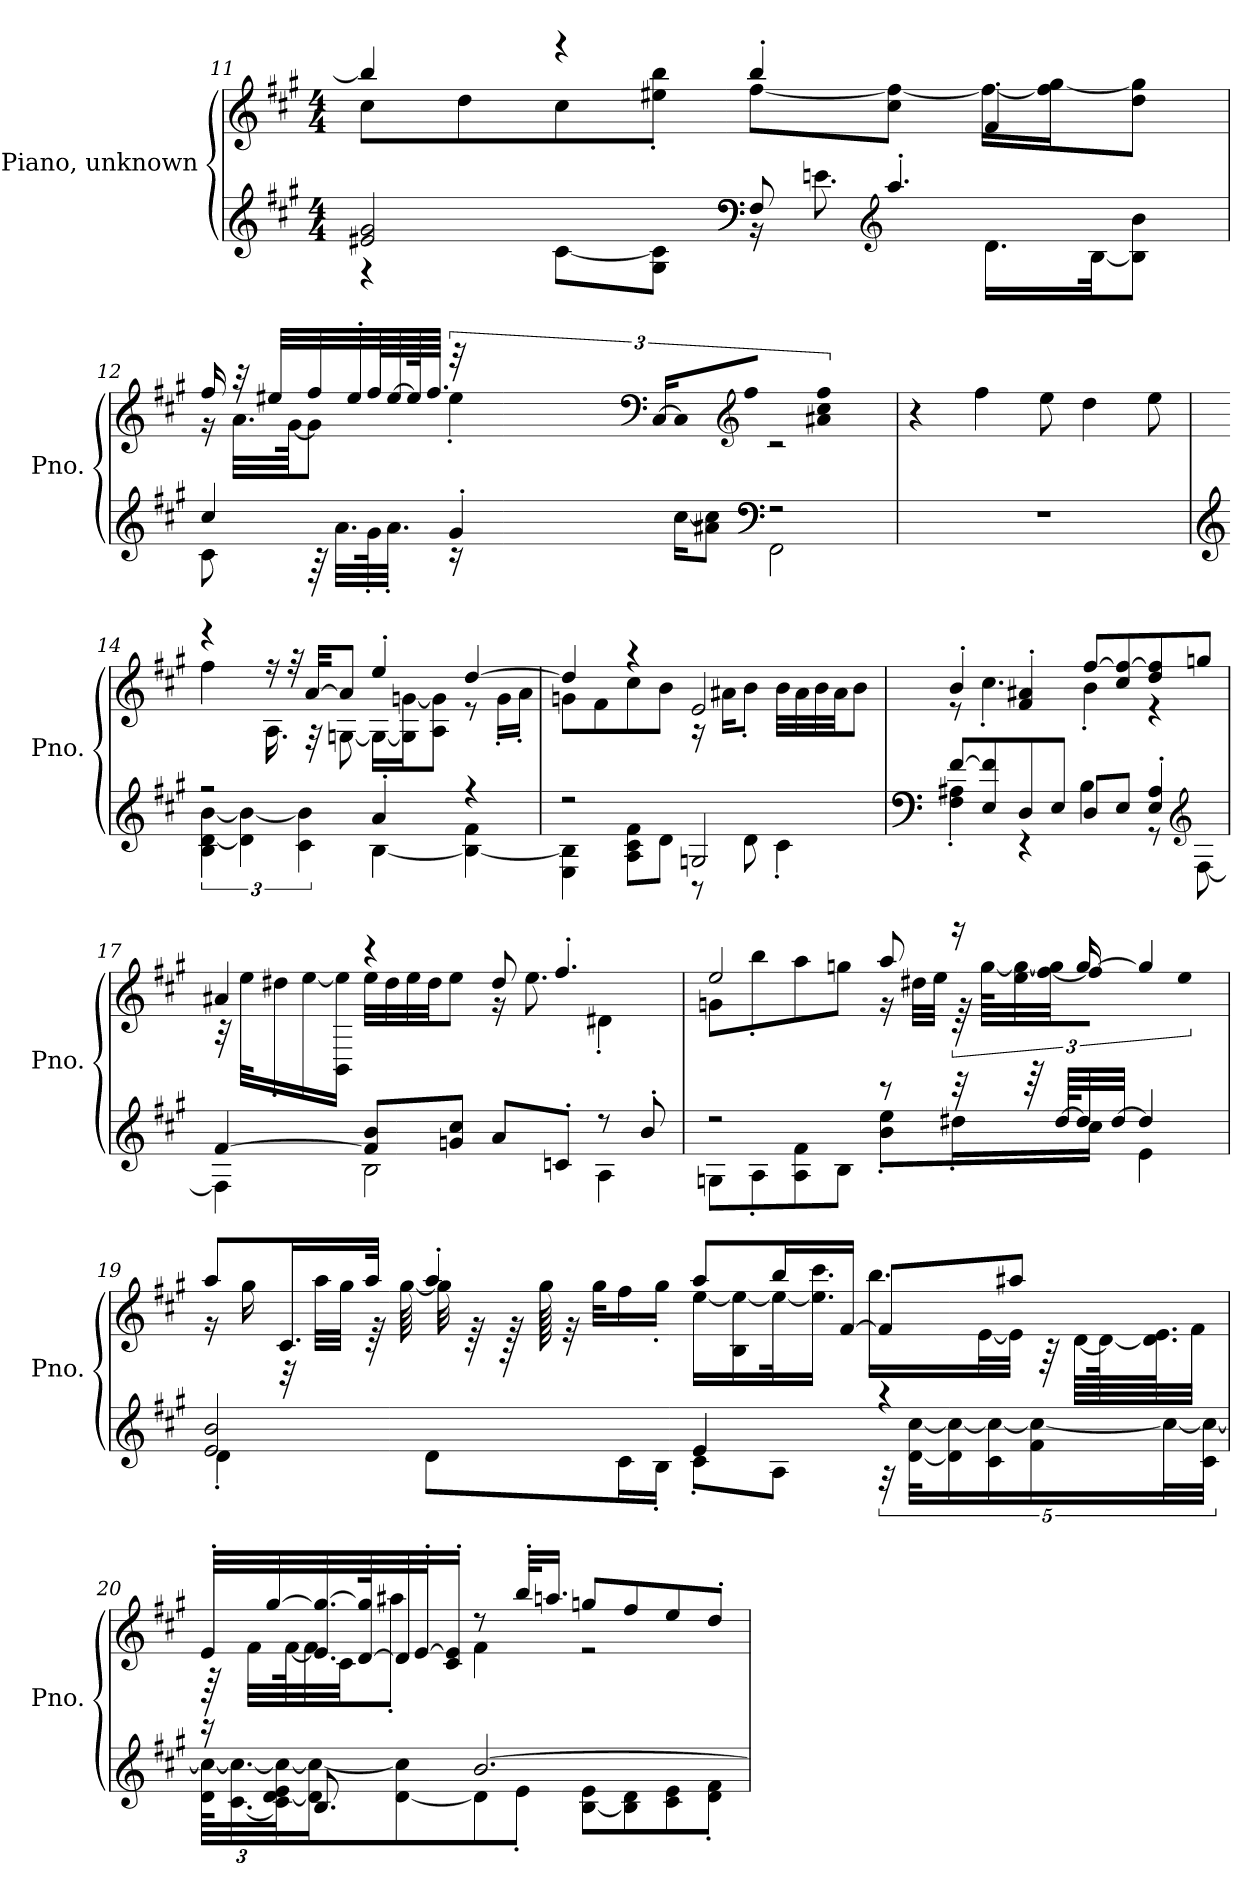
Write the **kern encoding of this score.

**kern	**kern
*part1	*part1
*staff2	*staff1
*I"Piano, unknown	*
*I'Pno.	*
*clefG2	*clefG2
*k[f#c#g#]	*k[f#c#g#]
*M4/4	*M4/4
=11	=11
*^	*^
2e#X/ 2g#/	4r	4bb/]	8cc#\L
.	.	.	8dd\
.	[8c#\L	4r	8cc#\
.	8G#\ 8c#\]J	.	8ee#X\' 8bb\'J
*clefF4	*	*	*
8F#/	16r	4bb'/	[8ff#\L
.	8.en\	.	.
*clefG2	*	*	*
4.aa'/	.	.	8cc#\ 8ff#\_J
.	16.d\LL	4f#'/	16ff#\LL_
.	.	.	16ff#\] [16gg#\J
.	[32B\JK	.	.
.	8B\] 8b\J	.	8dd\ 8gg#\]J
!!LO:PB:g=z	!!
=12	=12	=12	=12
4cc#/	8c#\	16ff#/	16r
.	.	32r	32.a\LLL
.	.	32ee#X/LLL	.
.	.	.	[64g#\JJK
.	64r	32ff#/	8g#\J]
.	32.a\LLL	.	.
.	.	32ee#'/	.
.	64g#'\K	64ff#/L	.
.	32.a'\JJJ	[64ee#/	.
.	.	128ee#/K]	.
.	.	64.ff#/JJJJ	.
4g#'/	16r	48r	4ee#'\
*	*	*clefF4	*
.	.	[24C#/LL	.
.	[16cc#\KL	16C#/J]	.
*	*	*clefG2	*
.	8a#X\ 8cc#\]J	8ff#/J	.
*clefF4	*	*	*
2r	2FF#\	2a#X/ 2cc#/ 2ff#/	2r
*v	*v	*	*
*	*v	*v
=13	=13
1r	4r
.	4ff#\
.	8ee\
.	4dd\
.	8ee\
!!LO:LB:g=z
=14	=14
*clefG2	*
*^	*^
2r	6B\ [6d\ [6b\	4r	4ff#\
.	6d\] 6b\_	.	.
.	.	16r	16.A\
.	.	32r	.
.	6c#\ 6b\]	.	.
.	.	[32a/KKL	32r
.	.	8a/J]	[8Gn\
4a'/	[4B\	4ee'/	16G\LL_
.	.	.	16G\] [16gn\J
.	.	.	8A\ 8g\]J
4r	4B\_ 4f#\	[4dd/	8r
.	.	.	16g'\LL
.	.	.	16a'\JJ
=15	=15	=15	=15
2r	4E\ 4B\]	4dd/]	8gn\L
.	.	.	8f#\
.	8A\ 8c#\ 8f#\L	4r	8cc#\
.	8d\J	.	8b\J
2Gn/	8r	2e/	16r
.	.	.	16a#X\KL
.	8d\	.	8b'\J
.	4c#'\	.	32b\LLL
.	.	.	32a#\
.	.	.	32b\
.	.	.	32a#\JJ
.	.	.	8b\J
!!LO:LB:g=z	!!
=16	=16	=16	=16
*clefF4	*	*	*
[8f#/L	4F#\' 4A#X\'	4b'/	8r
8E/ 8f#/]	.	.	4.cc#'\
8D/	4r	4f#/' 4a#X/'	.
8E/J	.	.	.
8D/L	4B\	[8ff#/L	4b'\
8E/J	.	8cc#/ 8ff#/_	.
4E/' 4A#/'	8r	8dd/ 8ff#/]	4r
*clefG2	*	*	*
.	[8F#\	8ggn/J	.
=17	=17	=17	=17
[4f#/	4F#\]	4a#X/	32r
.	.	.	32ee\KLL
.	.	.	16dd#X'\
.	.	.	[16ee\
.	.	.	16BB\ 16ee\]JJ
8f#/] 8b/L	2B\	4r	32ee\LLL
.	.	.	32dd#\
.	.	.	32ee\
.	.	.	32dd#\JJ
8gn/ 8cc#/J	.	.	8ee\J
8a/L	.	8dd#/	16r
.	.	.	8.ee\
8cn'/J	.	4.ff#'/	.
8r	4A\	.	4d#X'\
8b'/	.	.	.
!!LO:LB:g=z	!!
=18	=18	=18	=18
2r	8Gn\L	2ee/	8gn\L
.	8A'\	.	8bb'\
.	8A\ 8f#\	.	8aa\
.	8B\J	.	8ggn\J
8r	8b\' 8ee\'L	8aa/	16r
.	.	.	32dd#X\LLL
.	.	.	32ee\JJJ
32r	16dd#X'\L	16r	96r
.	.	.	[96gg\KLLL
.	.	.	48ee\ 48gg\_
64r	.	.	.
.	.	.	[48ff#\ 48gg\]J
[64dd#/KLLL	.	.	.
32dd#/]	16cc#\JJ	[16gg/	16ff#\JJ]
[32dd#/JJJ	.	.	.
4dd#/]	4e\	4gg/]	4ee\
!!LO:LB:g=z	!!
=19	=19	=19	=19
2e/ 2b/	4d'\	8aa/L	16r
.	.	.	16gg#\
.	.	16.c#/L	32r
.	.	.	32aa\LLL
.	.	.	32gg#\JJJ
.	.	32aa/JJk	64r
.	.	.	[64gg#\
.	8d\L	4aa'/	32gg#\]
.	.	.	64r
.	.	.	128r
.	.	.	128gg#\
.	.	.	32r
.	.	.	32gg#\KLL
.	16c#\L	.	16ff#\
.	16B'\JJ	.	16gg#'\JJ
4e/	8c#'\L	8aa/L	[16ee\LL
.	.	.	16B\ 16ee\_
.	8A\J	16bb/L	32ee\K_
.	.	.	16.ee\] 16.ccc#\JJ
.	.	[16f#/JJ	.
4r	40r	8f#/L]	16.bb\LL
.	[40d\ [40cc#\KLL	.	.
.	20d\] 20cc#\_	.	.
.	.	.	[32e\L
.	20c#\ 20cc#\_	.	.
.	.	8aa#X/J	32e\JJJ]
.	20f#\ 20cc#\_	.	.
.	.	.	64r
.	.	.	[64d\LLLL
.	.	.	128d\K_
.	.	.	64.d\] 64.e\J
.	40cc#\L_	.	.
.	.	.	32f#\JJJ
.	40c#\ 40cc#\_JJJ	.	.
!!LO:LB:g=z	!!
=20	=20	=20	=20
*	*Xbrackettup	*	*
16r	96d\ 96cc#\_KLLL	32e'/LLL	64r
.	[48.c#\ 48.cc#\_	.	.
.	.	.	32f#\LLL
.	.	[32gg#/	.
.	48c#\] [48d\ 48e\ 48cc#\_J	.	.
.	.	.	[64f#\K
8.B/	16d\] 16cc#\_J	32.e/ 32.gg#/_	32f#\]
.	.	.	32c#\JJ
.	.	[64d/ 64gg#/]K	.
.	[8d\ 8cc#\]	32d/]	8aa#X'\J
.	.	[32e'/J	.
.	.	16c#/' 16e/]'JJ	.
[2.b/	8d\]	8r	4f#\
.	8e'\J	32bb'/KLL	.
.	.	16.aan/JJ	.
.	[8B\ 8e\L	8ggn/L	2r
.	8B\] 8d\	8ff#/	.
.	8c#\ 8e\	8ee/	.
.	8d\' 8f#\'J	8dd'/J	.
*v	*v	*	*
*	*v	*v
=	=
*-	*-
